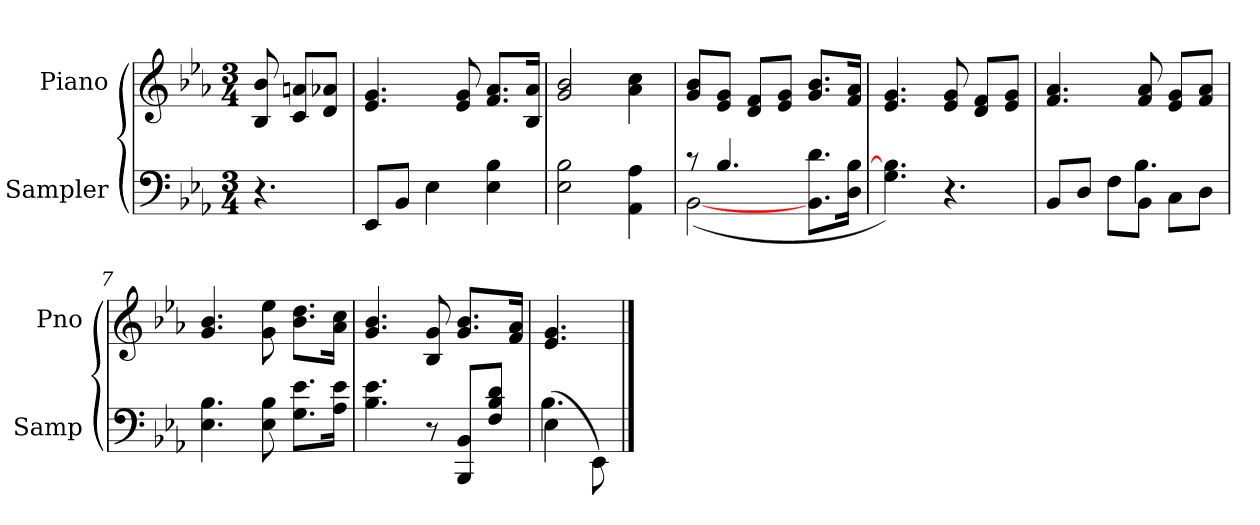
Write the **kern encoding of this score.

**kern	**kern
*part2	*part1
*staff2	*staff1
*I"Sampler	*I"Piano
*I'Samp	*I'Pno
*clefF4	*clefG2
*k[b-e-a-]	*k[b-e-a-]
*E-:	*E-:
*M3/4	*M3/4
=1	=1
4.r	8B- 8b-
.	8c/ 8an/L
.	8d/ 8a-X/J
=2	=2
8EE-/L	4.e- 4.g
8BB-/J	.
4E-	.
.	8e- 8g
4E- 4B-	8.f/ 8.a-/L
.	16B-/ 16a-/Jk
=3	=3
2E- 2B-	2g 2b-
4AA- 4A-	4a- 4cc
=4	=4
*^	*
8r	([2BB-	8g/ 8b-/L
4.B-	.	8e-/ 8g/J
.	.	8d/ 8f/L
.	.	8e-/ 8g/J
8.BB-\ 8.d\L	4ryy	8.g/ 8.b-/L
16D\ 16B-\Jk	.	16f/ 16a-/Jk
*v	*v	*
=5	=5
4.G\ 4.B-\])	4.e- 4.g
4.r	8e- 8g
.	8d/ 8f/L
.	8e-/ 8g/J
=6	=6
*^	*
8BB-/L	4.ryy	4.f 4.a-
8D/J	.	.
8F\L	.	.
8BB-\J	4.B-	8f 8a-
8C\L	.	8e-/ 8g/L
8D\J	.	8f/ 8a-/J
*v	*v	*
=7	=7
4.E- 4.B-	4.g 4.b-
8E-\ 8B-\	8g 8ee-
8.G\ 8.e-\L	8.b-\ 8.dd\L
16A-\ 16e-\Jk	16a-\ 16cc\Jk
=8	=8
4.B- 4.e-	4.g 4.b-
8r	8B- 8g
8BBB-/ 8BB-/L	8.g/ 8.b-/L
8F/ 8B-/ 8d/J	.
.	16f/ 16a-/Jk
=9	=9
*^	*
(4E-\	4.B-	4.e- 4.g
8EE-\)	.	.
*v	*v	*
==	==
*-	*-
